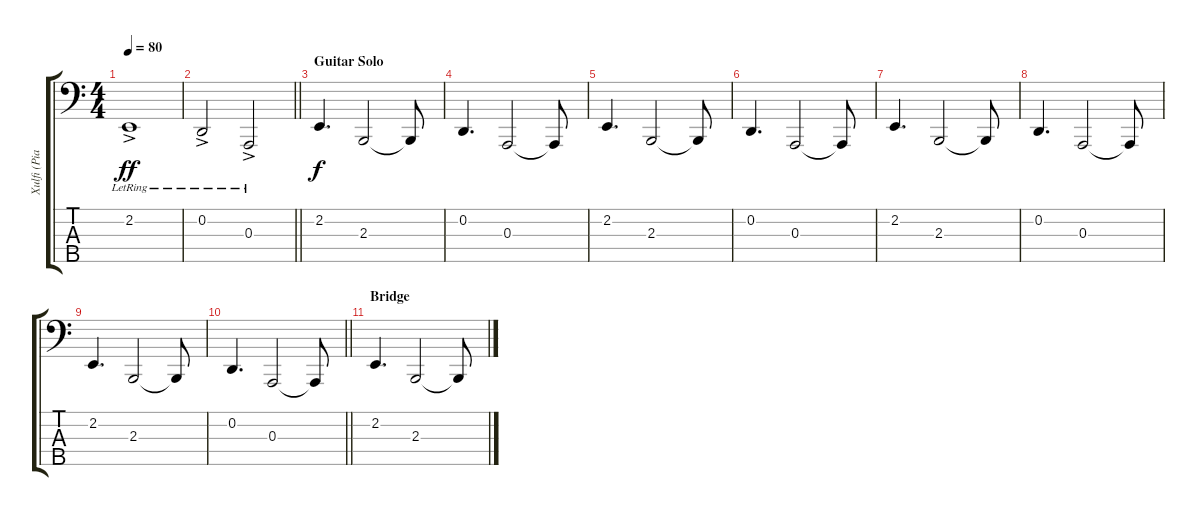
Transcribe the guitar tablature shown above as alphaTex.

\track ("Xulfi (Piano Bass)" "Xulfi (Pia") {instrument acousticgrandpiano}
\staff {score tabs}
\tuning (G2 D2 A1 E1 B0) {hide}
\ts (4 4)
\tempo 80
\clef f4
\ks c
2.2{ac lr}.1{dy ff} |
\barLineRight lightlight
0.2{ac lr}.2 0.3{ac lr}.2 |
\section ("" "Guitar Solo")
2.2.4{d dy f} 2.3.2 2.3{t}.8 |
0.2.4{d} 0.3.2 0.3{t}.8 |
2.2.4{d} 2.3.2 2.3{t}.8 |
0.2.4{d} 0.3.2 0.3{t}.8 |
2.2.4{d} 2.3.2 2.3{t}.8 |
0.2.4{d} 0.3.2 0.3{t}.8 |
2.2.4{d} 2.3.2 2.3{t}.8 |
\barLineRight lightlight
0.2.4{d} 0.3.2 0.3{t}.8 |
\section ("" "Bridge")
2.2.4{d} 2.3.2 2.3{t}.8
